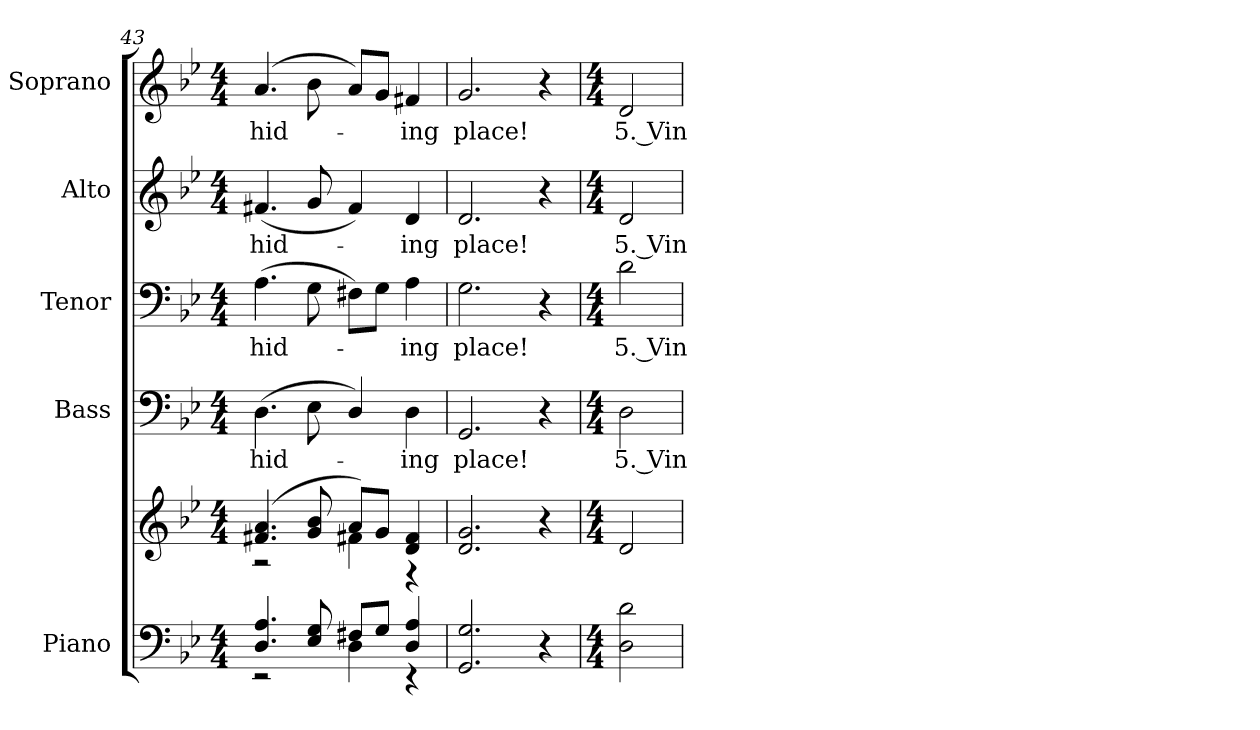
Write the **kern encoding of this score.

**kern	**kern	**kern	**text	**kern	**text	**kern	**text	**kern	**text
*part5	*part5	*part4	*part4	*part3	*part3	*part2	*part2	*part1	*part1
*staff6	*staff5	*staff4	*staff4	*staff3	*staff3	*staff2	*staff2	*staff1	*staff1
*I"Piano	*	*I"Bass	*	*I"Tenor	*	*I"Alto	*	*I"Soprano	*
*I'Pno.	*	*I'B.	*	*I'T.	*	*I'A.	*	*I'S.	*
*clefF4	*clefG2	*clefF4	*	*clefF4	*	*clefG2	*	*clefG2	*
*k[b-e-]	*k[b-e-]	*k[b-e-]	*	*k[b-e-]	*	*k[b-e-]	*	*k[b-e-]	*
*B-:	*B-:	*B-:	*	*B-:	*	*B-:	*	*B-:	*
*M4/4	*M4/4	*M4/4	*	*M4/4	*	*M4/4	*	*M4/4	*
=43	=43	=43	=43	=43	=43	=43	=43	=43	=43
*^	*^	*	*	*	*	*	*	*	*
!	!	!	!	!	!LO:LY:b:color=#000000	!	!	!	!	!	!
!	!	!	!	!	!	!	!LO:LY:b:color=#000000	!	!	!	!
!	!	!	!	!	!	!	!	!	!LO:LY:b:color=#000000	!	!
!	!	!	!	!	!	!	!	!	!	!	!LO:LY:b:color=#000000
4.Di/ 4.Ai	2r	(4.f#Xi/ 4.ai	2r	(4.Di\	hid-	(4.Ai\	hid-	(4.f#Xi/	hid-	(4.ai/	hid-
8E-i/ 8Gi	.	8gi/ 8b-i	.	8E-i\	.	8Gi\	.	8gi/	.	8b-i\	.
8F#Xi/L	4Di\	8ai/L)	4f#Xi\	4Di/)	.	8F#Xi\L)	.	4f#i/)	.	8ai/L)	.
8Gi/J	.	8gi/J	.	.	.	8Gi\J	.	.	.	8gi/J	.
!	!	!	!	!	!LO:LY:b:color=#000000	!	!	!	!	!	!
!	!	!	!	!	!	!	!LO:LY:b:color=#000000	!	!	!	!
!	!	!	!	!	!	!	!	!	!LO:LY:b:color=#000000	!	!
!	!	!	!	!	!	!	!	!	!	!	!LO:LY:b:color=#000000
4Di/ 4Ai	4r	4di/ 4f#i	4r	4Di\	-ing	4Ai\	-ing	4di/	-ing	4f#Xi/	-ing
*v	*v	*	*	*	*	*	*	*	*	*	*
*	*v	*v	*	*	*	*	*	*	*	*
!!LO:PB:g=z
=44	=44	=44	=44	=44	=44	=44	=44	=44	=44
*^	*^	*	*	*	*	*	*	*	*
!	!	!	!	!	!LO:LY:b:color=#000000	!	!	!	!	!	!
*v	*v	*	*	*	*	*	*	*	*	*	*
*	*v	*v	*	*	*	*	*	*	*	*
*^	*^	*	*	*	*	*	*	*	*
!	!	!	!	!	!	!	!LO:LY:b:color=#000000	!	!	!	!
*v	*v	*	*	*	*	*	*	*	*	*	*
*	*v	*v	*	*	*	*	*	*	*	*
*^	*^	*	*	*	*	*	*	*	*
!	!	!	!	!	!	!	!	!	!LO:LY:b:color=#000000	!	!
*v	*v	*	*	*	*	*	*	*	*	*	*
*	*v	*v	*	*	*	*	*	*	*	*
*^	*^	*	*	*	*	*	*	*	*
!	!	!	!	!	!	!	!	!	!	!	!LO:LY:b:color=#000000
*v	*v	*	*	*	*	*	*	*	*	*	*
*	*v	*v	*	*	*	*	*	*	*	*
2.GGi/ 2.Gi	2.di/ 2.gi	2.GGi/	place!	2.Gi\	place!	2.di/	place!	2.gi/	place!
4r	4r	4r	.	4r	.	4r	.	4r	.
=45	=45	=45	=45	=45	=45	=45	=45	=45	=45
*M4/4	*M4/4	*M4/4	*	*M4/4	*	*M4/4	*	*M4/4	*
!	!	!	!LO:LY:b:color=#000000	!	!	!	!	!	!
!	!	!	!	!	!LO:LY:b:color=#000000	!	!	!	!
!	!	!	!	!	!	!	!LO:LY:b:color=#000000	!	!
!	!	!	!	!	!	!	!	!	!LO:LY:b:color=#000000
2Di\ 2di	2di/	2Di\	5. Vin-	2di\	5. Vin-	2di/	5. Vin-	2di/	5. Vin-
=	=	=	=	=	=	=	=	=	=
*-	*-	*-	*-	*-	*-	*-	*-	*-	*-
